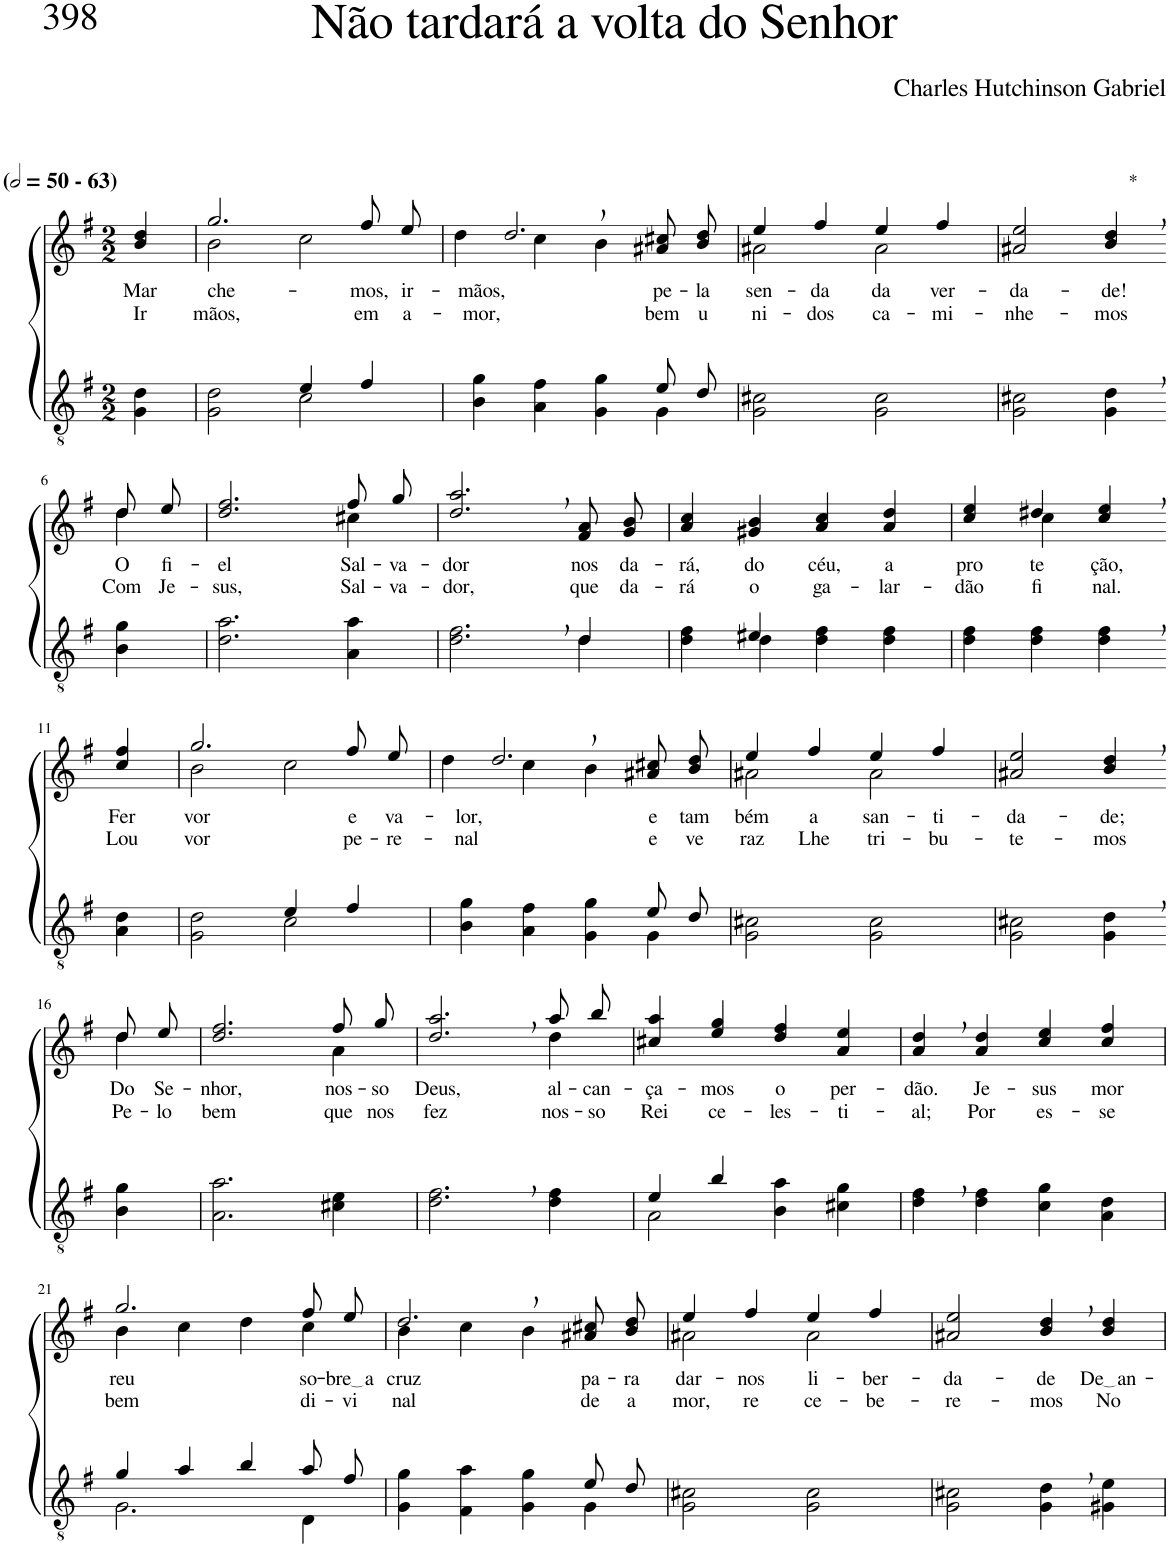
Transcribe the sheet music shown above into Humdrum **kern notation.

**kern	**kern	**text	**text
*part2	*part1	*part1	*part1
*staff2	*staff1	*staff1	*staff1
*I"Parte III e IV	*I"Parte I e II	*	*
*clefGv2	*clefG2	*	*
*Trd5c9	*Trd5c9	*	*
*k[f#]	*k[f#]	*	*
*M2/2	*M2/2	*	*
*MM100	*MM100	*	*
=1	=1	=1	=1
!	!LO:TX:a:B:t=(	!	!
!	!LO:TX:a:B:t=- 63)	!	!
!	!	!LO:LY:b	!LO:LY:b
4G\ 4d\	4b/ 4dd/	Mar-	Ir-
=2	=2	=2	=2
*^	*^	*	*
!	!	!	!	!LO:LY:b	!LO:LY:b
2ryy	2G\ 2d\	2.gg/	2b\	-che-	-mãos,
4e/	2c\	.	2cc\	.	.
!	!	!	!	!LO:LY:b	!LO:LY:b
4f#/	.	8ff#/L	.	-mos,	em
!	!	!	!	!LO:LY:b	!LO:LY:b
.	.	8ee/J	.	ir-	a-
=3	=3	=3	=3	=3	=3
!	!	!	!	!LO:LY:b	!LO:LY:b
2.ryy	4B\ 4g\	2.dd,/	4dd\	-mãos,	-mor,
.	4A\ 4f#\	.	4cc\	.	.
.	4G\ 4g\	.	4b\	.	.
!	!	!	!	!LO:LY:b	!LO:LY:b
8e/L	4G\	8a#X\ 8cc#X\L	4ryy	pe-	bem
!	!	!	!	!LO:LY:b	!LO:LY:b
8d/J	.	8b\ 8dd\J	.	-la	u-
*v	*v	*	*	*	*
=4	=4	=4	=4	=4
!	!	!	!LO:LY:b	!LO:LY:b
2G\ 2c#X\	4ee/	2a#X\	sen-	-ni-
!	!	!	!LO:LY:b	!LO:LY:b
.	4ff#/	.	-da	-dos
!	!	!	!LO:LY:b	!LO:LY:b
2G\ 2c#\	4ee/	2a#\	da	ca-
!	!	!	!LO:LY:b	!LO:LY:b
.	4ff#/	.	ver-	-mi-
*	*v	*v	*	*
=5	=5	=5	=5
!	!	!LO:LY:b	!LO:LY:b
2G\ 2c#X\	2a#X/ 2ee/	-da-	-nhe-
!	!LO:TX:a:t=*	!	!
!	!	!LO:LY:b	!LO:LY:b
4G\, 4d\,	4b/, 4dd/,	-de!	-mos
!!LO:LB:g=z
=6-	=6-	=6-	=6-
*	*^	*	*
!	!	!	!LO:LY:b	!LO:LY:b
4B\ 4g\	8dd/L	4dd\	O	Com
!	!	!	!LO:LY:b	!LO:LY:b
.	8ee/J	.	fi-	Je-
=7	=7	=7	=7	=7
!	!	!	!LO:LY:b	!LO:LY:b
2.d\ 2.a\	2.dd/ 2.ff#/	2.ryy	-el	-sus,
!	!	!	!LO:LY:b	!LO:LY:b
4A\ 4a\	8ff#/L	4cc#X\	Sal-	Sal-
!	!	!	!LO:LY:b	!LO:LY:b
.	8gg/J	.	-va-	-va-
*	*v	*v	*	*
=8	=8	=8	=8
*^	*	*	*
!	!	!	!LO:LY:b	!LO:LY:b
2.d\, 2.f#\,	2.ryy	2.dd/, 2.aa/,	-dor	-dor,
!	!	!	!LO:LY:b	!LO:LY:b
4d\	4d/	8f#/ 8a/L	nos	que
!	!	!	!LO:LY:b	!LO:LY:b
.	.	8g/ 8b/J	da-	da-
=9	=9	=9	=9	=9
!	!	!	!LO:LY:b	!LO:LY:b
4ryy	4d\ 4f#\	4a/ 4cc/	-rá,	-rá
!	!	!	!LO:LY:b	!LO:LY:b
4e#X/	4d\	4g#X/ 4b/	do	o
!	!	!	!LO:LY:b	!LO:LY:b
2ryy	4d\ 4f#\	4a/ 4cc/	céu,	ga-
!	!	!	!LO:LY:b	!LO:LY:b
.	4d\ 4f#\	4a/ 4dd/	a	-lar-
=10	=10	=10	=10	=10
!	!	!	!LO:LY:b	!LO:LY:b
*v	*v	*^	*	*
4d\ 4f#\	4cc/ 4ee/	4ryy	pro-	-dão
!	!	!	!LO:LY:b	!LO:LY:b
4d\ 4f#\	4dd#X/	4cc\	-te-	fi-
!	!	!	!LO:LY:b	!LO:LY:b
4d\, 4f#\,	4cc/, 4ee/,	4ryy	-ção,	-nal.
!!LO:LB:g=z
=11-	=11-	=11-	=11-	=11-
!	!	!	!LO:LY:b	!LO:LY:b
*	*v	*v	*	*
4A\ 4d\	4cc/ 4ff#/	Fer-	Lou-
=12	=12	=12	=12
*^	*^	*	*
!	!	!	!	!LO:LY:b	!LO:LY:b
2ryy	2G\ 2d\	2.gg/	2b\	-vor	-vor
4e/	2c\	.	2cc\	.	.
!	!	!	!	!LO:LY:b	!LO:LY:b
4f#/	.	8ff#/L	.	e	pe-
!	!	!	!	!LO:LY:b	!LO:LY:b
.	.	8ee/J	.	va-	-re-
=13	=13	=13	=13	=13	=13
!	!	!	!	!LO:LY:b	!LO:LY:b
2.ryy	4B\ 4g\	2.dd,/	4dd\	-lor,	-nal
.	4A\ 4f#\	.	4cc\	.	.
.	4G\ 4g\	.	4b\	.	.
!	!	!	!	!LO:LY:b	!LO:LY:b
8e/L	4G\	8a#X\ 8cc#X\L	4ryy	e	e
!	!	!	!	!LO:LY:b	!LO:LY:b
8d/J	.	8b\ 8dd\J	.	tam-	ve-
*v	*v	*	*	*	*
=14	=14	=14	=14	=14
!	!	!	!LO:LY:b	!LO:LY:b
2G\ 2c#X\	4ee/	2a#X\	-bém	-raz
!	!	!	!LO:LY:b	!LO:LY:b
.	4ff#/	.	a	Lhe
!	!	!	!LO:LY:b	!LO:LY:b
2G\ 2c#\	4ee/	2a#\	san-	tri-
!	!	!	!LO:LY:b	!LO:LY:b
.	4ff#/	.	-ti-	-bu-
*	*v	*v	*	*
=15	=15	=15	=15
!	!	!LO:LY:b	!LO:LY:b
2G\ 2c#X\	2a#X/ 2ee/	-da-	-te-
!	!	!LO:LY:b	!LO:LY:b
4G\, 4d\,	4b/, 4dd/,	-de;	-mos
!!LO:LB:g=z
=16-	=16-	=16-	=16-
*	*^	*	*
!	!	!	!LO:LY:b	!LO:LY:b
4B\ 4g\	8dd/L	4dd\	-Do	Pe-
!	!	!	!LO:LY:b	!LO:LY:b
.	8ee/J	.	Se-	-lo
=17	=17	=17	=17	=17
!	!	!	!LO:LY:b	!LO:LY:b
2.A\ 2.a\	2.dd/ 2.ff#/	2.ryy	-nhor,	bem
!	!	!	!LO:LY:b	!LO:LY:b
4c#X\ 4e\	8ff#/L	4a\	nos-	que
!	!	!	!LO:LY:b	!LO:LY:b
.	8gg/J	.	-so	nos
=18	=18	=18	=18	=18
!	!	!	!LO:LY:b	!LO:LY:b
2.d\, 2.f#\,	2.dd/, 2.aa/,	2.ryy	Deus,	fez
!	!	!	!LO:LY:b	!LO:LY:b
4d\ 4f#\	8aa/L	4dd\	al-	nos-
!	!	!	!LO:LY:b	!LO:LY:b
.	8bb/J	.	-can-	-so
*	*v	*v	*	*
=19	=19	=19	=19
*^	*	*	*
!	!	!	!LO:LY:b	!LO:LY:b
4e/	2A\	4cc#X/ 4aa/	-ça-	Rei
!	!	!	!LO:LY:b	!LO:LY:b
4b/	.	4ee/ 4gg/	-mos	ce-
!	!	!	!LO:LY:b	!LO:LY:b
2ryy	4B\ 4a\	4dd/ 4ff#/	o	-les-
!	!	!	!LO:LY:b	!LO:LY:b
.	4c#X\ 4g\	4a/ 4ee/	per-	-ti-
=20	=20	=20	=20	=20
!	!	!	!LO:LY:b	!LO:LY:b
*v	*v	*	*	*
4d\, 4f#\,	4a/, 4dd/,	-dão.	-al;
!	!	!LO:LY:b	!LO:LY:b
4d\ 4f#\	4a/ 4dd/	Je-	Por
!	!	!LO:LY:b	!LO:LY:b
4c\ 4g\	4cc/ 4ee/	-sus	es-
!	!	!LO:LY:b	!LO:LY:b
4A\ 4d\	4cc/ 4ff#/	mor-	-se
!!LO:LB:g=z
=21	=21	=21	=21
*^	*^	*	*
!	!	!	!	!LO:LY:b	!LO:LY:b
4g/	2.G\	2.gg/	4b\	-reu	bem
4a/	.	.	4cc\	.	.
4b/	.	.	4dd\	.	.
!	!	!	!	!LO:LY:b	!LO:LY:b
8a/L	4D\	8ff#/L	4cc\	so-	di-
!	!	!	!	!LO:LY:b	!LO:LY:b
8f#/J	.	8ee/J	.	bre a	-vi-
=22	=22	=22	=22	=22	=22
!	!	!	!	!LO:LY:b	!LO:LY:b
2.ryy	4G\ 4g\	2.dd,/	4b\	cruz	-nal
.	4F#\ 4a\	.	4cc\	.	.
.	4G\ 4g\	.	4b\	.	.
!	!	!	!	!LO:LY:b	!LO:LY:b
8e/L	4G\	8a#X\ 8cc#X\L	4ryy	pa-	de
!	!	!	!	!LO:LY:b	!LO:LY:b
8d/J	.	8b\ 8dd\J	.	-ra	a-
*v	*v	*	*	*	*
=23	=23	=23	=23	=23
!	!	!	!LO:LY:b	!LO:LY:b
2G\ 2c#X\	4ee/	2a#X\	dar-	-mor,
!	!	!	!LO:LY:b	!LO:LY:b
.	4ff#/	.	-nos	re-
!	!	!	!LO:LY:b	!LO:LY:b
2G\ 2c#\	4ee/	2a#\	li-	-ce-
!	!	!	!LO:LY:b	!LO:LY:b
.	4ff#/	.	-ber-	-be-
*	*v	*v	*	*
=24	=24	=24	=24
!	!	!LO:LY:b	!LO:LY:b
2G\ 2c#X\	2a#X/ 2ee/	-da-	-re-
!	!	!LO:LY:b	!LO:LY:b
4G\, 4d\,	4b/, 4dd/,	-de	-mos
!	!	!LO:LY:b	!LO:LY:b
4G#X\ 4e\	4b/ 4dd/	De an	No
=	=	=	=
*-	*-	*-	*-
